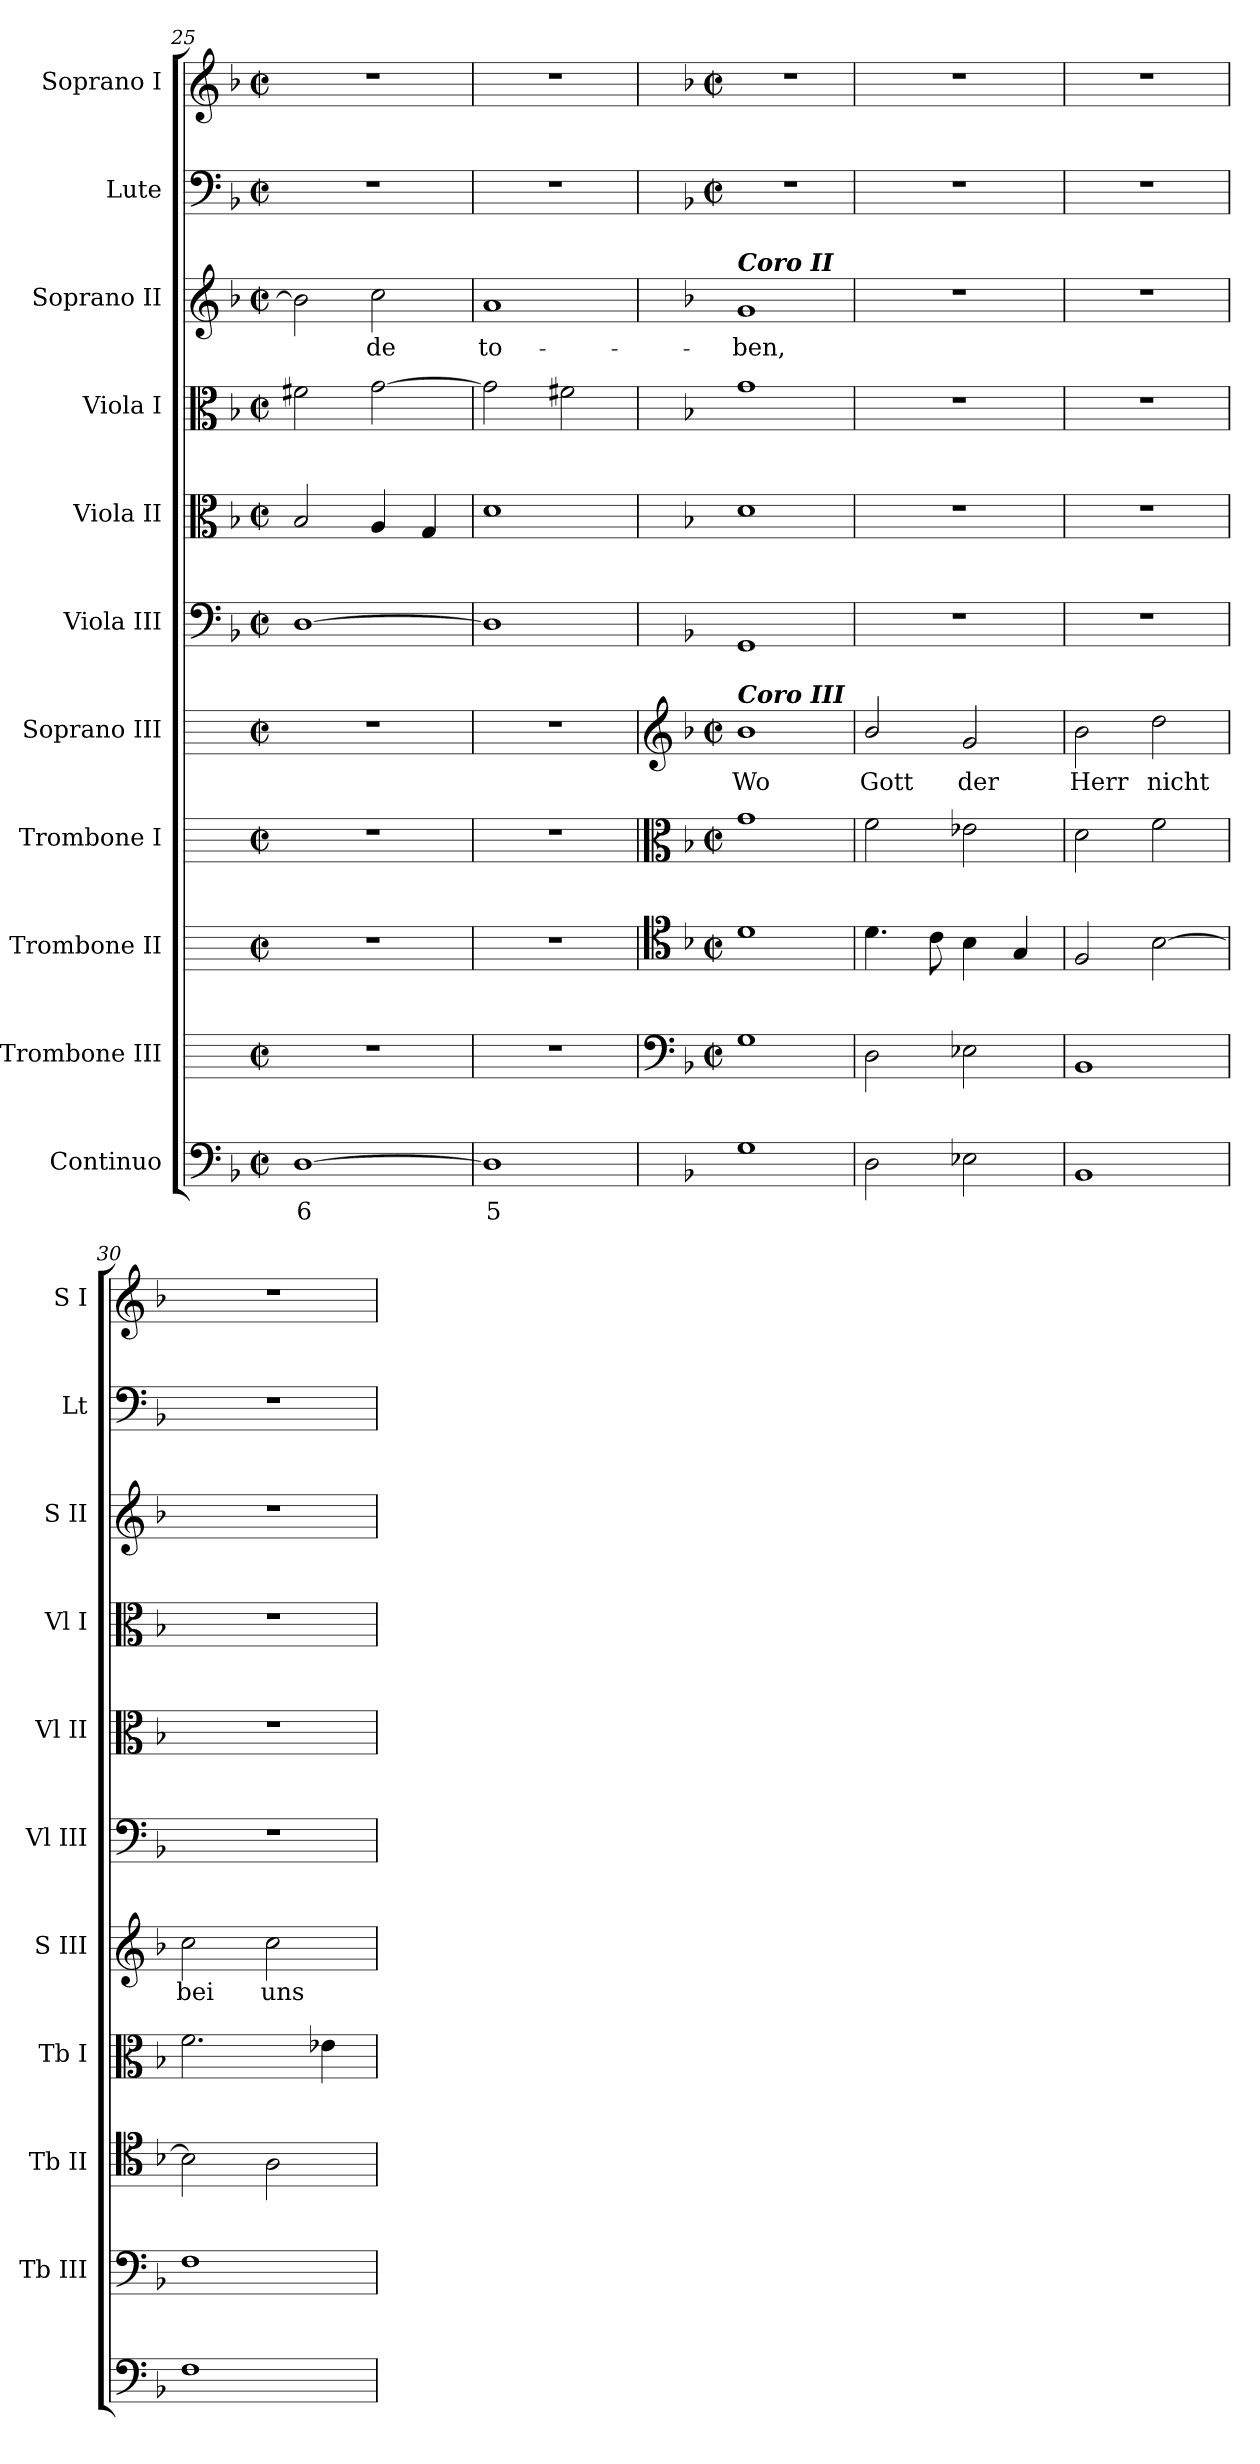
**kern	**text	**kern	**kern	**kern	**kern	**text	**kern	**kern	**kern	**kern	**text	**kern	**kern
*part11	*part11	*part10	*part9	*part8	*part7	*part7	*part6	*part5	*part4	*part3	*part3	*part2	*part1
*staff11	*staff11	*staff10	*staff9	*staff8	*staff7	*staff7	*staff6	*staff5	*staff4	*staff3	*staff3	*staff2	*staff1
*I"Continuo	*	*I"Trombone III	*I"Trombone II	*I"Trombone I	*I"Soprano III	*	*I"Viola III	*I"Viola II	*I"Viola I	*I"Soprano II	*	*I"Lute	*I"Soprano I
*	*	*I'Tb III	*I'Tb II	*I'Tb I	*I'S III	*	*I'Vl III	*I'Vl II	*I'Vl I	*I'S II	*	*I'Lt	*I'S I
*clefF4	*	*	*	*	*	*	*clefF4	*clefC3	*clefC3	*clefG2	*	*clefF4	*clefG2
*k[b-]	*	*	*	*	*	*	*k[b-]	*k[b-]	*k[b-]	*k[b-]	*	*k[b-]	*k[b-]
*F:	*	*	*	*	*	*	*F:	*F:	*F:	*F:	*	*F:	*F:
*M2/2	*	*M2/2	*M2/2	*M2/2	*M2/2	*	*M2/2	*M2/2	*M2/2	*M2/2	*	*M2/2	*M2/2
*met(c|)	*	*met(c|)	*met(c|)	*met(c|)	*met(c|)	*	*met(c|)	*met(c|)	*met(c|)	*met(c|)	*	*met(c|)	*met(c|)
=25	=25	=25	=25	=25	=25	=25	=25	=25	=25	=25	=25	=25	=25
!	!LO:LY:b	!	!	!	!	!	!	!	!	!	!	!	!
[1D	6	1r	1r	1r	1r	.	[1D	2B-	2f#X	2b-]	.	1r	1r
!	!	!	!	!	!	!	!	!	!	!	!LO:LY:b	!	!
.	.	.	.	.	.	.	.	4A	[2g	2cc	de	.	.
.	.	.	.	.	.	.	.	4G	.	.	.	.	.
=26	=26	=26	=26	=26	=26	=26	=26	=26	=26	=26	=26	=26	=26
!	!LO:LY:b	!	!	!	!	!	!	!	!	!	!LO:LY:b	!	!
1D]	5	1r	1r	1r	1r	.	1D]	1d	2g]	1a	to-	1r	1r
.	.	.	.	.	.	.	.	.	2f#X	.	.	.	.
!!LO:LB:g=z
=27	=27	=27	=27	=27	=27	=27	=27	=27	=27	=27	=27	=27	=27
*	*	*clefF4	*clefC4	*clefC3	*clefG2	*	*	*	*	*	*	*	*
*	*	*k[b-]	*k[b-]	*k[b-]	*k[b-]	*	*	*	*	*	*	*	*
*	*	*F:	*F:	*F:	*F:	*	*	*	*	*	*	*	*
*	*	*M2/2	*M2/2	*M2/2	*M2/2	*	*	*	*	*	*	*M2/2	*M2/2
*	*	*met(c|)	*met(c|)	*met(c|)	*met(c|)	*	*	*	*	*	*	*met(c|)	*met(c|)
!	!	!	!	!	!	!	!	!	!	!LO:TX:a:Bi:t=Coro II	!	!	!
!	!	!	!	!	!LO:TX:a:Bi:t=Coro III	!	!	!	!	!	!	!	!
!	!	!	!	!	!	!LO:LY:b	!	!	!	!	!LO:LY:b	!	!
1G	.	1G	1d	1g	1b-	Wo	1GG	1d	1g	1g	-ben,	1r	1r
=28	=28	=28	=28	=28	=28	=28	=28	=28	=28	=28	=28	=28	=28
!	!	!	!	!	!	!LO:LY:b	!	!	!	!	!	!	!
2D	.	2D	4.d	2f	2b-/	Gott	1r	1r	1r	1r	.	1r	1r
.	.	.	8c	.	.	.	.	.	.	.	.	.	.
!	!	!	!	!	!	!LO:LY:b	!	!	!	!	!	!	!
2E-X	.	2E-X	4B-	2e-X	2g	der	.	.	.	.	.	.	.
.	.	.	4G	.	.	.	.	.	.	.	.	.	.
=29	=29	=29	=29	=29	=29	=29	=29	=29	=29	=29	=29	=29	=29
!	!	!	!	!	!	!LO:LY:b	!	!	!	!	!	!	!
1BB-	.	1BB-	2F	2d	2b-	Herr	1r	1r	1r	1r	.	1r	1r
!	!	!	!	!	!	!LO:LY:b	!	!	!	!	!	!	!
.	.	.	[2B-	2f	2dd	nicht	.	.	.	.	.	.	.
=30	=30	=30	=30	=30	=30	=30	=30	=30	=30	=30	=30	=30	=30
!	!	!	!	!	!	!LO:LY:b	!	!	!	!	!	!	!
1F	.	1F	2B-]	2.f	2cc	bei	1r	1r	1r	1r	.	1r	1r
!	!	!	!	!	!	!LO:LY:b	!	!	!	!	!	!	!
.	.	.	2A	.	2cc	uns	.	.	.	.	.	.	.
.	.	.	.	4e-X	.	.	.	.	.	.	.	.	.
=	=	=	=	=	=	=	=	=	=	=	=	=	=
*-	*-	*-	*-	*-	*-	*-	*-	*-	*-	*-	*-	*-	*-
